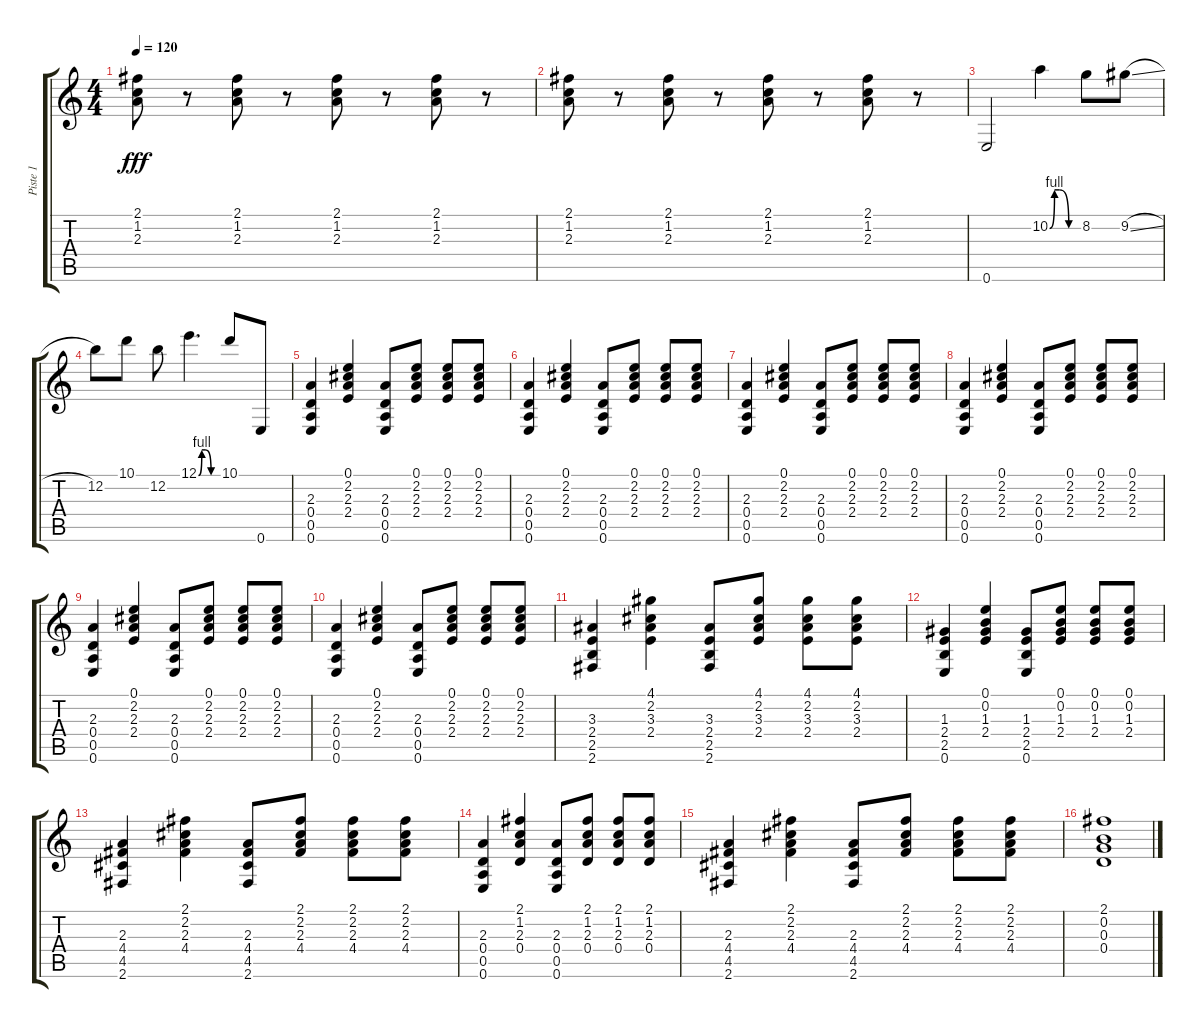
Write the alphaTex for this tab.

\track ("Piste 1" "Piste 1") {instrument acousticguitarnylon}
\staff {score tabs}
\tuning (E4 B3 G3 D3 A2 E2) {hide}
\ts (4 4)
\tempo 120
\clef g2
\ks c
(2.1 1.2 2.3).8{dy fff} r.8 (2.1 1.2 2.3).8 r.8 (2.1 1.2 2.3).8 r.8 (2.1 1.2 2.3).8 r.8 |
(2.1 1.2 2.3).8 r.8 (2.1 1.2 2.3).8 r.8 (2.1 1.2 2.3).8 r.8 (2.1 1.2 2.3).8 r.8 |
0.6.2 10.2{be (custom 0 0 10 4 20 4 40 0 60 0)}.4 8.2.8 9.2{sl}.8 |
12.2.8 10.1.8 12.2.8 12.1{be (custom 0 0 10 4 20 4 39 0 60 0)}.4{d} 10.1.8 0.6.8 |
(2.3 0.4 0.5 0.6).4 (0.1 2.2 2.3 2.4).4 (2.3 0.4 0.5 0.6).8 (0.1 2.2 2.3 2.4).8 (0.1 2.2 2.3 2.4).8 (0.1 2.2 2.3 2.4).8 |
(2.3 0.4 0.5 0.6).4 (0.1 2.2 2.3 2.4).4 (2.3 0.4 0.5 0.6).8 (0.1 2.2 2.3 2.4).8 (0.1 2.2 2.3 2.4).8 (0.1 2.2 2.3 2.4).8 |
(2.3 0.4 0.5 0.6).4 (0.1 2.2 2.3 2.4).4 (2.3 0.4 0.5 0.6).8 (0.1 2.2 2.3 2.4).8 (0.1 2.2 2.3 2.4).8 (0.1 2.2 2.3 2.4).8 |
(2.3 0.4 0.5 0.6).4 (0.1 2.2 2.3 2.4).4 (2.3 0.4 0.5 0.6).8 (0.1 2.2 2.3 2.4).8 (0.1 2.2 2.3 2.4).8 (0.1 2.2 2.3 2.4).8 |
(2.3 0.4 0.5 0.6).4 (0.1 2.2 2.3 2.4).4 (2.3 0.4 0.5 0.6).8 (0.1 2.2 2.3 2.4).8 (0.1 2.2 2.3 2.4).8 (0.1 2.2 2.3 2.4).8 |
(2.3 0.4 0.5 0.6).4 (0.1 2.2 2.3 2.4).4 (2.3 0.4 0.5 0.6).8 (0.1 2.2 2.3 2.4).8 (0.1 2.2 2.3 2.4).8 (0.1 2.2 2.3 2.4).8 |
(3.3 2.4 2.5 2.6).4 (4.1 2.2 3.3 2.4).4 (3.3 2.4 2.5 2.6).8 (4.1 2.2 3.3 2.4).8 (4.1 2.2 3.3 2.4).8 (4.1 2.2 3.3 2.4).8 |
(1.3 2.4 2.5 0.6).4 (0.1 0.2 1.3 2.4).4 (1.3 2.4 2.5 0.6).8 (0.1 0.2 1.3 2.4).8 (0.1 0.2 1.3 2.4).8 (0.1 0.2 1.3 2.4).8 |
(2.3 4.4 4.5 2.6).4 (2.1 2.2 2.3 4.4).4 (2.3 4.4 4.5 2.6).8 (2.1 2.2 2.3 4.4).8 (2.1 2.2 2.3 4.4).8 (2.1 2.2 2.3 4.4).8 |
(2.3 0.4 0.5 0.6).4 (2.1 1.2 2.3 0.4).4 (2.3 0.4 0.5 0.6).8 (2.1 1.2 2.3 0.4).8 (2.1 1.2 2.3 0.4).8 (2.1 1.2 2.3 0.4).8 |
(2.3 4.4 4.5 2.6).4 (2.1 2.2 2.3 4.4).4 (2.3 4.4 4.5 2.6).8 (2.1 2.2 2.3 4.4).8 (2.1 2.2 2.3 4.4).8 (2.1 2.2 2.3 4.4).8 |
(2.1 0.2 0.3 0.4).1
